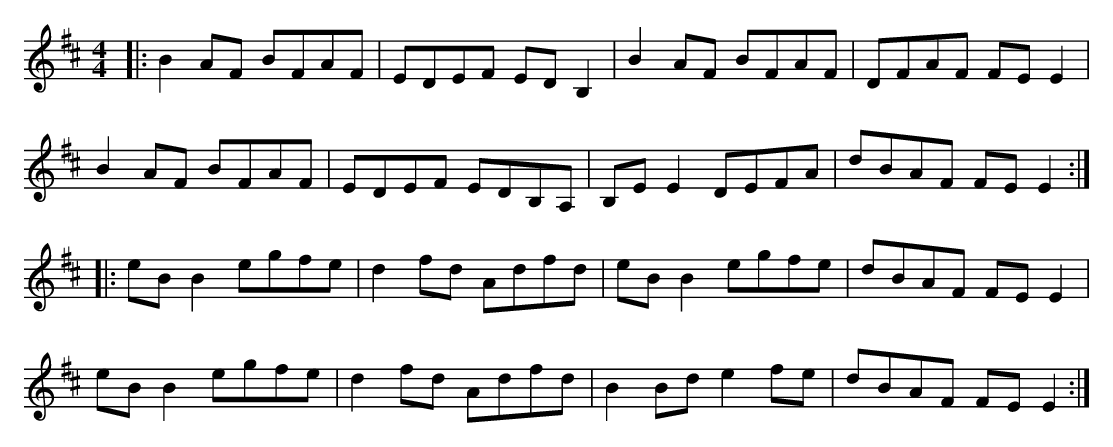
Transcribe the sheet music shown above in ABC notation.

X:1
M:4/4
K:Edor
|:B2AF BFAF|EDEF EDB,2|B2AF BFAF|DFAF FEE2|
B2AF BFAF|EDEF EDB,A,|B,EE2 DEFA|dBAF FEE2:|
|:eBB2 egfe|d2fd Adfd|eBB2 egfe|dBAF FEE2|
eBB2 egfe|d2fd Adfd|B2Bd e2fe|dBAF FEE2:|
